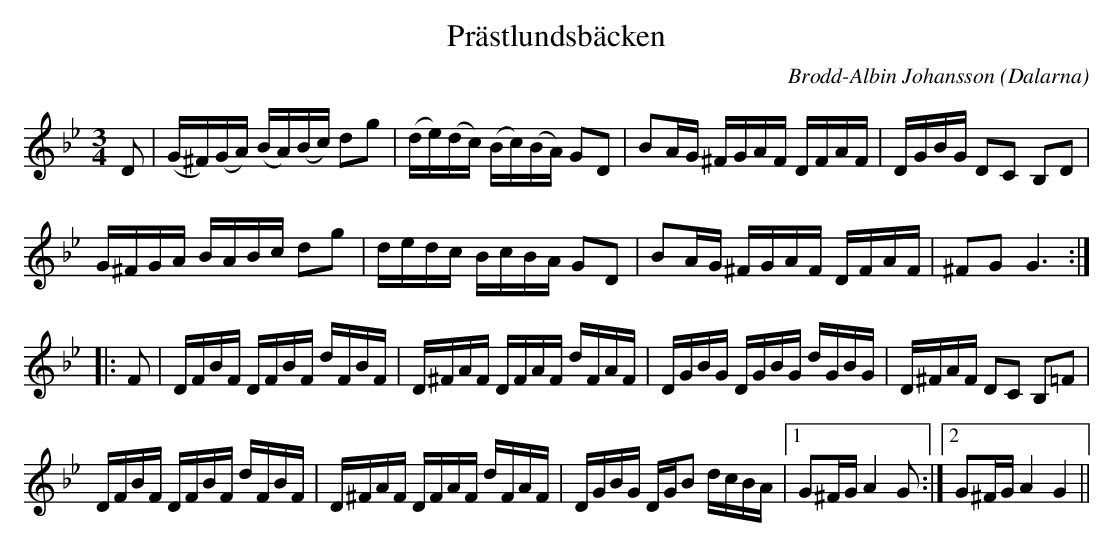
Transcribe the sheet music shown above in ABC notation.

X:1
T: Prästlundsbäcken
O: Dalarna
C: Brodd-Albin Johansson
M: 3/4
L: 1/16
K: Gm
D2 | (G^F)(GA) (BA)(Bc) d2g2 | (de)(dc) (Bc)(BA) G2D2 | B2AG ^FGAF DFAF | DGBG D2C2 B,2D2 |
     G^FGA BABc d2g2 | dedc BcBA G2D2 | B2AG ^FGAF DFAF | ^F2G2 G6 ::
F2 | DFBF DFBF dFBF | D^FAF DFAF dFAF | DGBG DGBG dGBG | D^FAF D2C2 B,2=F2 |
     DFBF DFBF dFBF | D^FAF DFAF dFAF | DGBG DGB2 dcBA |1 G2^FG A4 G2 :|2 G2^FG A4 G4||
